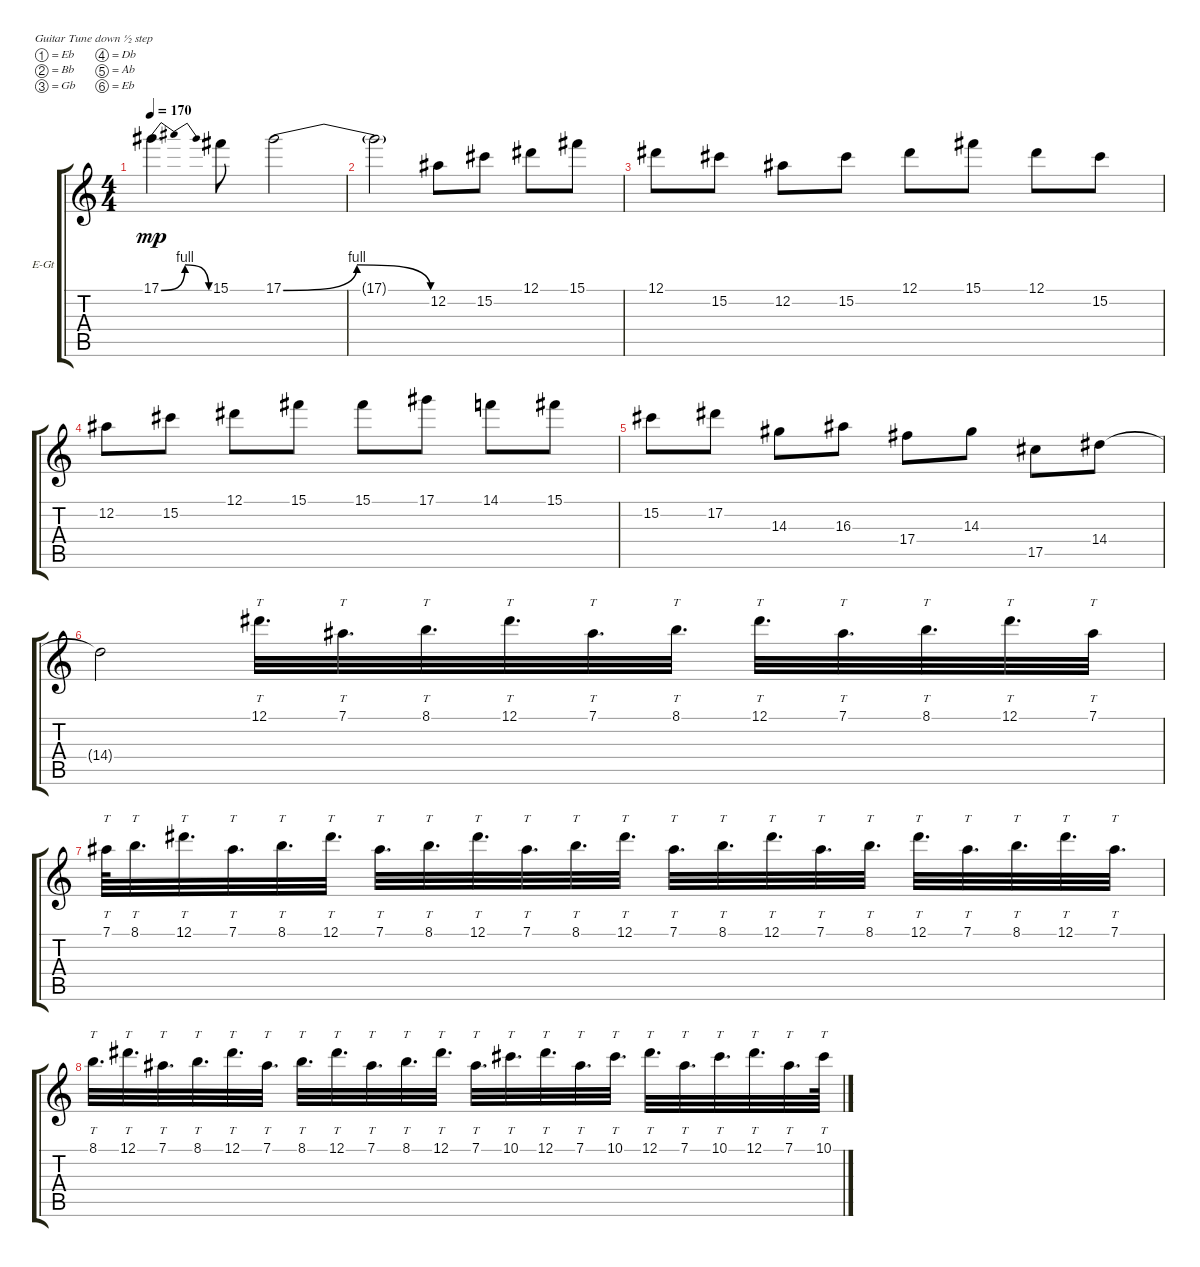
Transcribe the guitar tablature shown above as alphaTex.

\defaultSystemsLayout 4
\bracketExtendMode groupsimilarinstruments
\firstSystemTrackNameOrientation horizontal
\otherSystemsTrackNameOrientation horizontal
\track ("Blondie Hammet - Lead" "E-Gt") {instrument distortionguitar}
\staff {score tabs}
\tuning (Eb4 Bb3 Gb3 Db3 Ab2 Eb2)
\ts (4 4)
\tempo 170
\clef g2
\ks c
17.1{be (bendrelease 0 0 21 4 34.199999999999996 4 42 0)}.4{d dy mp} 15.1.8 17.1{be (bendrelease 0 0 36 4 45.6 4 51 0)}.2 |
17.1{t}.2 12.2.8 15.2.8 12.1.8 15.1.8 |
12.1.8 15.2.8 12.2.8 15.2.8 12.1.8 15.1.8 12.1.8 15.2.8 |
12.2.8 15.2.8 12.1.8 15.1.8 15.1.8 17.1.8 14.1.8 15.1.8 |
15.2.8 17.2.8 14.3.8 16.3.8 17.4.8 14.3.8 17.5.8 14.4.8 |
14.4{t}.2 12.1.32{tt d} 7.1.32{tt d} 8.1.32{tt d} 12.1.32{tt d} 7.1.32{tt d} 8.1.32{tt d} 12.1.32{tt d} 7.1.32{tt d} 8.1.32{tt d} 12.1.32{tt d} 7.1.32{tt} |
7.1.64{tt} 8.1.32{tt d} 12.1.32{tt d} 7.1.32{tt d} 8.1.32{tt d} 12.1.32{tt d} 7.1.32{tt d} 8.1.32{tt d} 12.1.32{tt d} 7.1.32{tt d} 8.1.32{tt d} 12.1.32{tt d} 7.1.32{tt d} 8.1.32{tt d} 12.1.32{tt d} 7.1.32{tt d} 8.1.32{tt d} 12.1.32{tt d} 7.1.32{tt d} 8.1.32{tt d} 12.1.32{tt d} 7.1.32{tt d} |
8.1.32{tt d} 12.1.32{tt d} 7.1.32{tt d} 8.1.32{tt d} 12.1.32{tt d} 7.1.32{tt d} 8.1.32{tt d} 12.1.32{tt d} 7.1.32{tt d} 8.1.32{tt d} 12.1.32{tt d} 7.1.32{tt d} 10.1.32{tt d} 12.1.32{tt d} 7.1.32{tt d} 10.1.32{tt d} 12.1.32{tt d} 7.1.32{tt d} 10.1.32{tt d} 12.1.32{tt d} 7.1.32{tt d} 10.1.64{tt}
